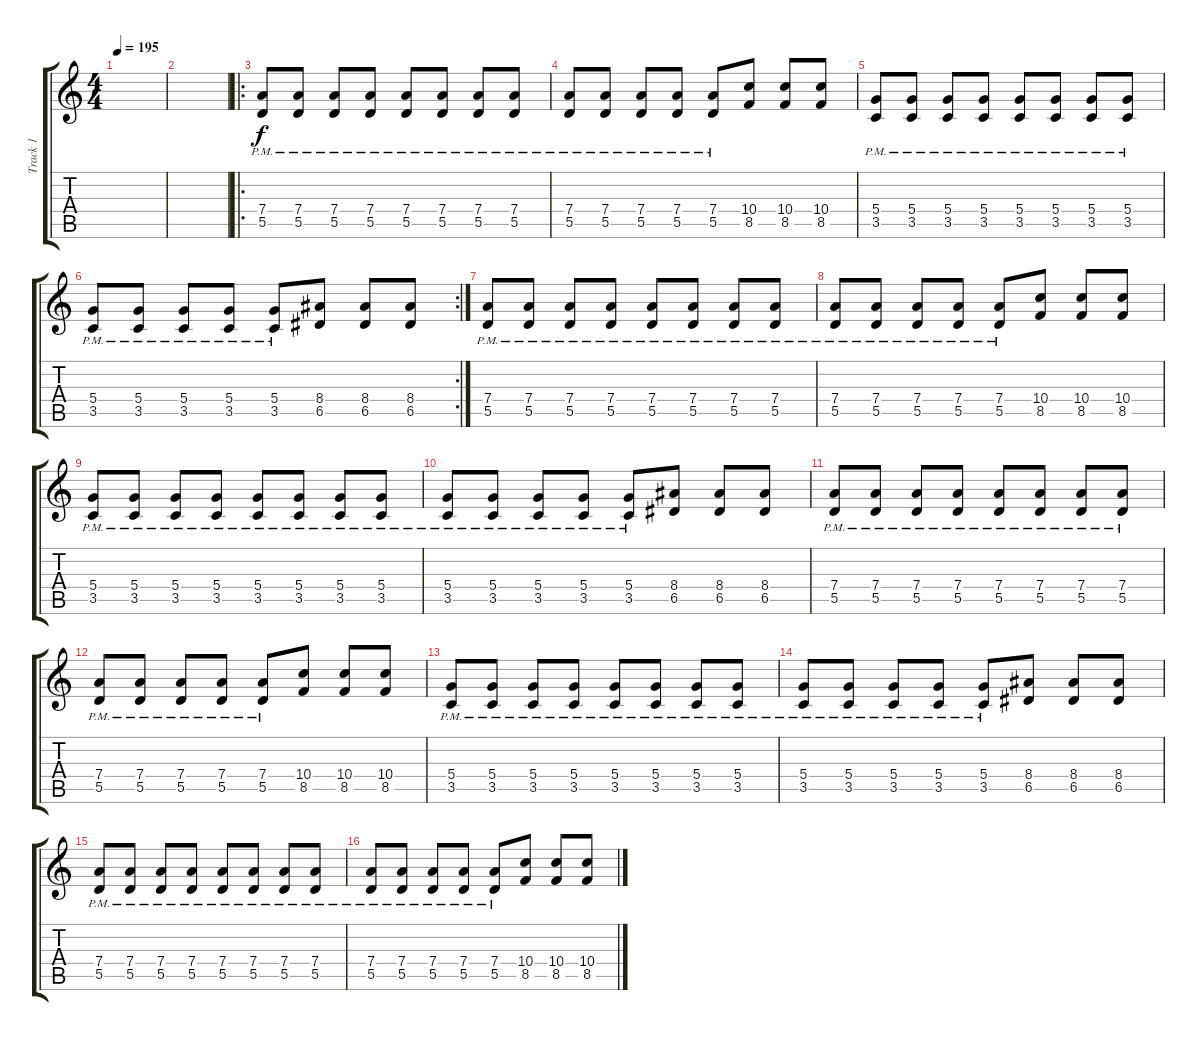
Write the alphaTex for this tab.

\track ("Track 1" "Track 1") {instrument distortionguitar}
\staff {score tabs}
\tuning (E4 B3 G3 D3 A2 E2) {hide}
\ts (4 4)
\tempo 195
\clef g2
\ks c
|
|
\ro
(7.4{pm} 5.5{pm}).8 (7.4{pm} 5.5{pm}).8 (7.4{pm} 5.5{pm}).8 (7.4{pm} 5.5{pm}).8 (7.4{pm} 5.5{pm}).8 (7.4{pm} 5.5{pm}).8 (7.4{pm} 5.5{pm}).8 (7.4{pm} 5.5{pm}).8 |
(7.4{pm} 5.5{pm}).8 (7.4{pm} 5.5{pm}).8 (7.4{pm} 5.5{pm}).8 (7.4{pm} 5.5{pm}).8 (7.4{pm} 5.5{pm}).8 (10.4 8.5).8 (10.4 8.5).8 (10.4 8.5).8 |
(5.4{pm} 3.5{pm}).8 (5.4{pm} 3.5{pm}).8 (5.4{pm} 3.5{pm}).8 (5.4{pm} 3.5{pm}).8 (5.4{pm} 3.5{pm}).8 (5.4{pm} 3.5{pm}).8 (5.4{pm} 3.5{pm}).8 (5.4{pm} 3.5{pm}).8 |
\rc 2
(5.4{pm} 3.5{pm}).8 (5.4{pm} 3.5{pm}).8 (5.4{pm} 3.5{pm}).8 (5.4{pm} 3.5{pm}).8 (5.4{pm} 3.5{pm}).8 (8.4 6.5).8 (8.4 6.5).8 (8.4 6.5).8 |
(7.4{pm} 5.5{pm}).8 (7.4{pm} 5.5{pm}).8 (7.4{pm} 5.5{pm}).8 (7.4{pm} 5.5{pm}).8 (7.4{pm} 5.5{pm}).8 (7.4{pm} 5.5{pm}).8 (7.4{pm} 5.5{pm}).8 (7.4{pm} 5.5{pm}).8 |
(7.4{pm} 5.5{pm}).8 (7.4{pm} 5.5{pm}).8 (7.4{pm} 5.5{pm}).8 (7.4{pm} 5.5{pm}).8 (7.4{pm} 5.5{pm}).8 (10.4 8.5).8 (10.4 8.5).8 (10.4 8.5).8 |
(5.4{pm} 3.5{pm}).8 (5.4{pm} 3.5{pm}).8 (5.4{pm} 3.5{pm}).8 (5.4{pm} 3.5{pm}).8 (5.4{pm} 3.5{pm}).8 (5.4{pm} 3.5{pm}).8 (5.4{pm} 3.5{pm}).8 (5.4{pm} 3.5{pm}).8 |
(5.4{pm} 3.5{pm}).8 (5.4{pm} 3.5{pm}).8 (5.4{pm} 3.5{pm}).8 (5.4{pm} 3.5{pm}).8 (5.4{pm} 3.5{pm}).8 (8.4 6.5).8 (8.4 6.5).8 (8.4 6.5).8 |
(7.4{pm} 5.5{pm}).8 (7.4{pm} 5.5{pm}).8 (7.4{pm} 5.5{pm}).8 (7.4{pm} 5.5{pm}).8 (7.4{pm} 5.5{pm}).8 (7.4{pm} 5.5{pm}).8 (7.4{pm} 5.5{pm}).8 (7.4{pm} 5.5{pm}).8 |
(7.4{pm} 5.5{pm}).8 (7.4{pm} 5.5{pm}).8 (7.4{pm} 5.5{pm}).8 (7.4{pm} 5.5{pm}).8 (7.4{pm} 5.5{pm}).8 (10.4 8.5).8 (10.4 8.5).8 (10.4 8.5).8 |
(5.4{pm} 3.5{pm}).8 (5.4{pm} 3.5{pm}).8 (5.4{pm} 3.5{pm}).8 (5.4{pm} 3.5{pm}).8 (5.4{pm} 3.5{pm}).8 (5.4{pm} 3.5{pm}).8 (5.4{pm} 3.5{pm}).8 (5.4{pm} 3.5{pm}).8 |
(5.4{pm} 3.5{pm}).8 (5.4{pm} 3.5{pm}).8 (5.4{pm} 3.5{pm}).8 (5.4{pm} 3.5{pm}).8 (5.4{pm} 3.5{pm}).8 (8.4 6.5).8 (8.4 6.5).8 (8.4 6.5).8 |
(7.4{pm} 5.5{pm}).8 (7.4{pm} 5.5{pm}).8 (7.4{pm} 5.5{pm}).8 (7.4{pm} 5.5{pm}).8 (7.4{pm} 5.5{pm}).8 (7.4{pm} 5.5{pm}).8 (7.4{pm} 5.5{pm}).8 (7.4{pm} 5.5{pm}).8 |
(7.4{pm} 5.5{pm}).8 (7.4{pm} 5.5{pm}).8 (7.4{pm} 5.5{pm}).8 (7.4{pm} 5.5{pm}).8 (7.4{pm} 5.5{pm}).8 (10.4 8.5).8 (10.4 8.5).8 (10.4 8.5).8
